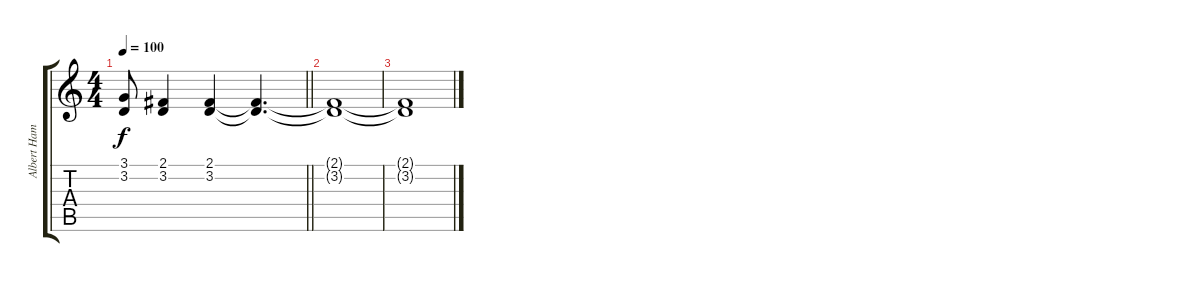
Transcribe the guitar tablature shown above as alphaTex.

\track ("Albert Hammond Jr. - Organ" "Albert Ham") {instrument churchorgan}
\staff {score tabs}
\tuning (E4 B3 G3 D3 A2 E2) {hide}
\ts (4 4)
\tempo 100
\clef g2
\barLineRight lightlight
\ks c
(3.1 3.2).8{dy f} (2.1 3.2).4 (2.1 3.2).4 (2.1{t} 3.2{t}).4{d} |
(2.1{t} 3.2{t}).1 |
(2.1{t} 3.2{t}).1
